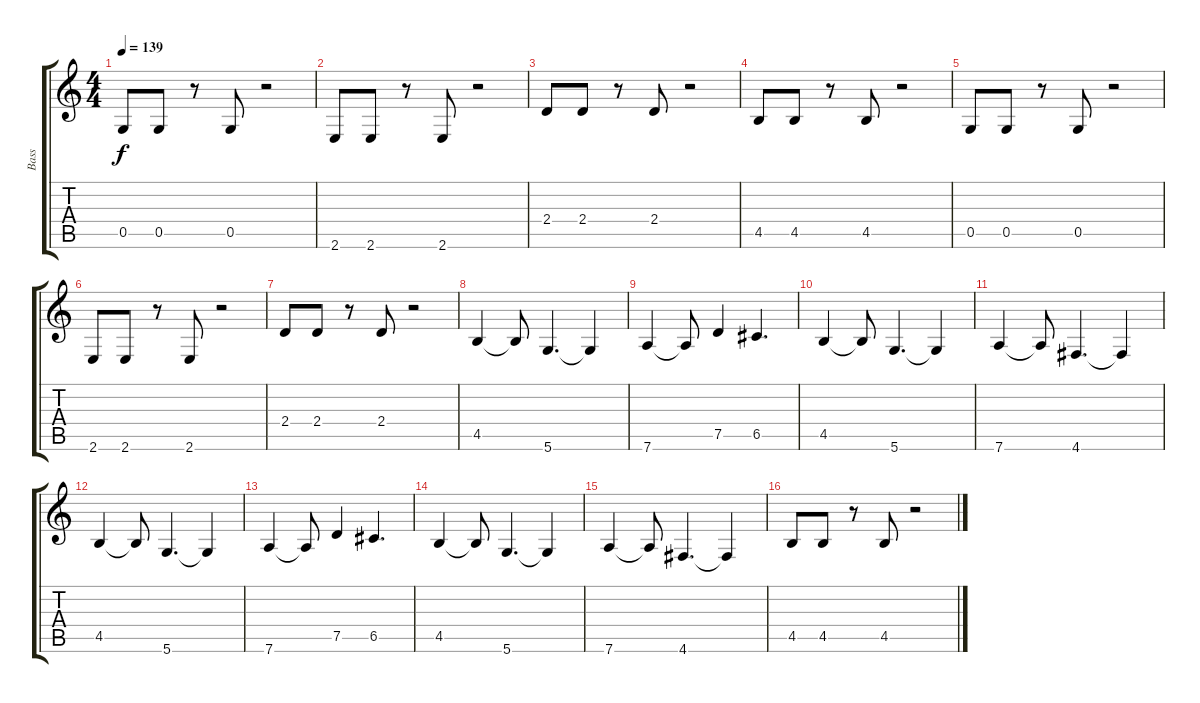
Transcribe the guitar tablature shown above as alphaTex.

\track ("Bass" "Bass") {instrument electricbassfinger}
\staff {score tabs}
\tuning (D4 A3 F3 C3 G2 D2) {hide}
\ts (4 4)
\tempo 139
\clef g2
\ks c
0.5.8{dy f} 0.5.8 r.8 0.5.8 r.2 |
2.6.8 2.6.8 r.8 2.6.8 r.2 |
2.4.8 2.4.8 r.8 2.4.8 r.2 |
4.5.8 4.5.8 r.8 4.5.8 r.2 |
0.5.8 0.5.8 r.8 0.5.8 r.2 |
2.6.8 2.6.8 r.8 2.6.8 r.2 |
2.4.8 2.4.8 r.8 2.4.8 r.2 |
4.5.4 4.5{t}.8 5.6.4{d} 5.6{t}.4 |
7.6.4 7.6{t}.8 7.5.4 6.5.4{d} |
4.5.4 4.5{t}.8 5.6.4{d} 5.6{t}.4 |
7.6.4 7.6{t}.8 4.6.4{d} 4.6{t}.4 |
4.5.4 4.5{t}.8 5.6.4{d} 5.6{t}.4 |
7.6.4 7.6{t}.8 7.5.4 6.5.4{d} |
4.5.4 4.5{t}.8 5.6.4{d} 5.6{t}.4 |
7.6.4 7.6{t}.8 4.6.4{d} 4.6{t}.4 |
4.5.8 4.5.8 r.8 4.5.8 r.2
